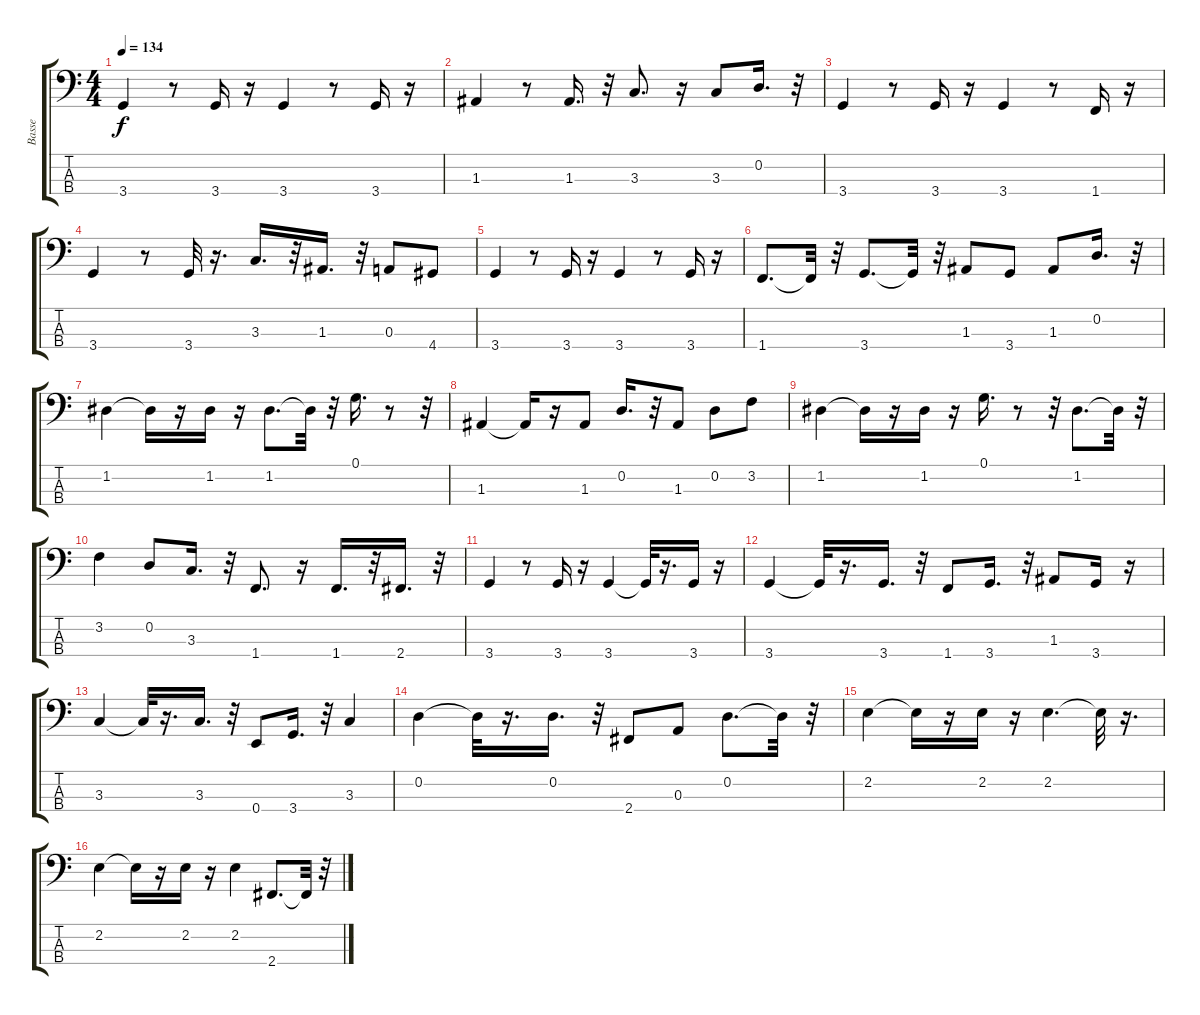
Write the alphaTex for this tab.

\track ("Basse" "Basse") {instrument electricbassfinger}
\staff {score tabs}
\tuning (G2 D2 A1 E1) {hide}
\ts (4 4)
\tempo 134
\clef f4
\ks c
3.4.4{dy f} r.8 3.4.16 r.16 3.4.4 r.8 3.4.16 r.16 |
1.3.4 r.8 1.3.16{d} r.32 3.3.8{d} r.16 3.3.8 0.2.16{d} r.32 |
3.4.4 r.8 3.4.16 r.16 3.4.4 r.8 1.4.16 r.16 |
3.4.4 r.8 3.4.32 r.16{d} 3.3.16{d} r.32 1.3.16{d} r.32 0.3.8 4.4.8 |
3.4.4 r.8 3.4.16 r.16 3.4.4 r.8 3.4.16 r.16 |
1.4.8{d} 1.4{t}.32 r.32 3.4.8{d} 3.4{t}.32 r.32 1.3.8 3.4.8 1.3.8 0.2.16{d} r.32 |
1.2.4 1.2{t}.16 r.16 1.2.16 r.16 1.2.8{d} 1.2{t}.32 r.32 0.1.16{d} r.8 r.32 |
1.3.4 1.3{t}.16 r.16 1.3.8 0.2.16{d} r.32 1.3.8 0.2.8 3.2.8 |
1.2.4 1.2{t}.16 r.16 1.2.16 r.16 0.1.16{d} r.8 r.32 1.2.8{d} 1.2{t}.32 r.32 |
3.2.4 0.2.8 3.3.16{d} r.32 1.4.8{d} r.16 1.4.16{d} r.32 2.4.16{d} r.32 |
3.4.4 r.8 3.4.16 r.16 3.4.4 3.4{t}.32 r.16{d} 3.4.16 r.16 |
3.4.4 3.4{t}.32 r.16{d} 3.4.16{d} r.32 1.4.8 3.4.16{d} r.32 1.3.8 3.4.16 r.16 |
3.3.4 3.3{t}.32 r.16{d} 3.3.16{d} r.32 0.4.8 3.4.16{d} r.32 3.3.4 |
0.2.4 0.2{t}.32 r.16{d} 0.2.16{d} r.32 2.4.8 0.3.8 0.2.8{d} 0.2{t}.32 r.32 |
2.2.4 2.2{t}.16 r.16 2.2.16 r.16 2.2.4{d} 2.2{t}.32 r.16{d} |
2.2.4 2.2{t}.16 r.16 2.2.16 r.16 2.2.4 2.4.8{d} 2.4{t}.32 r.32
